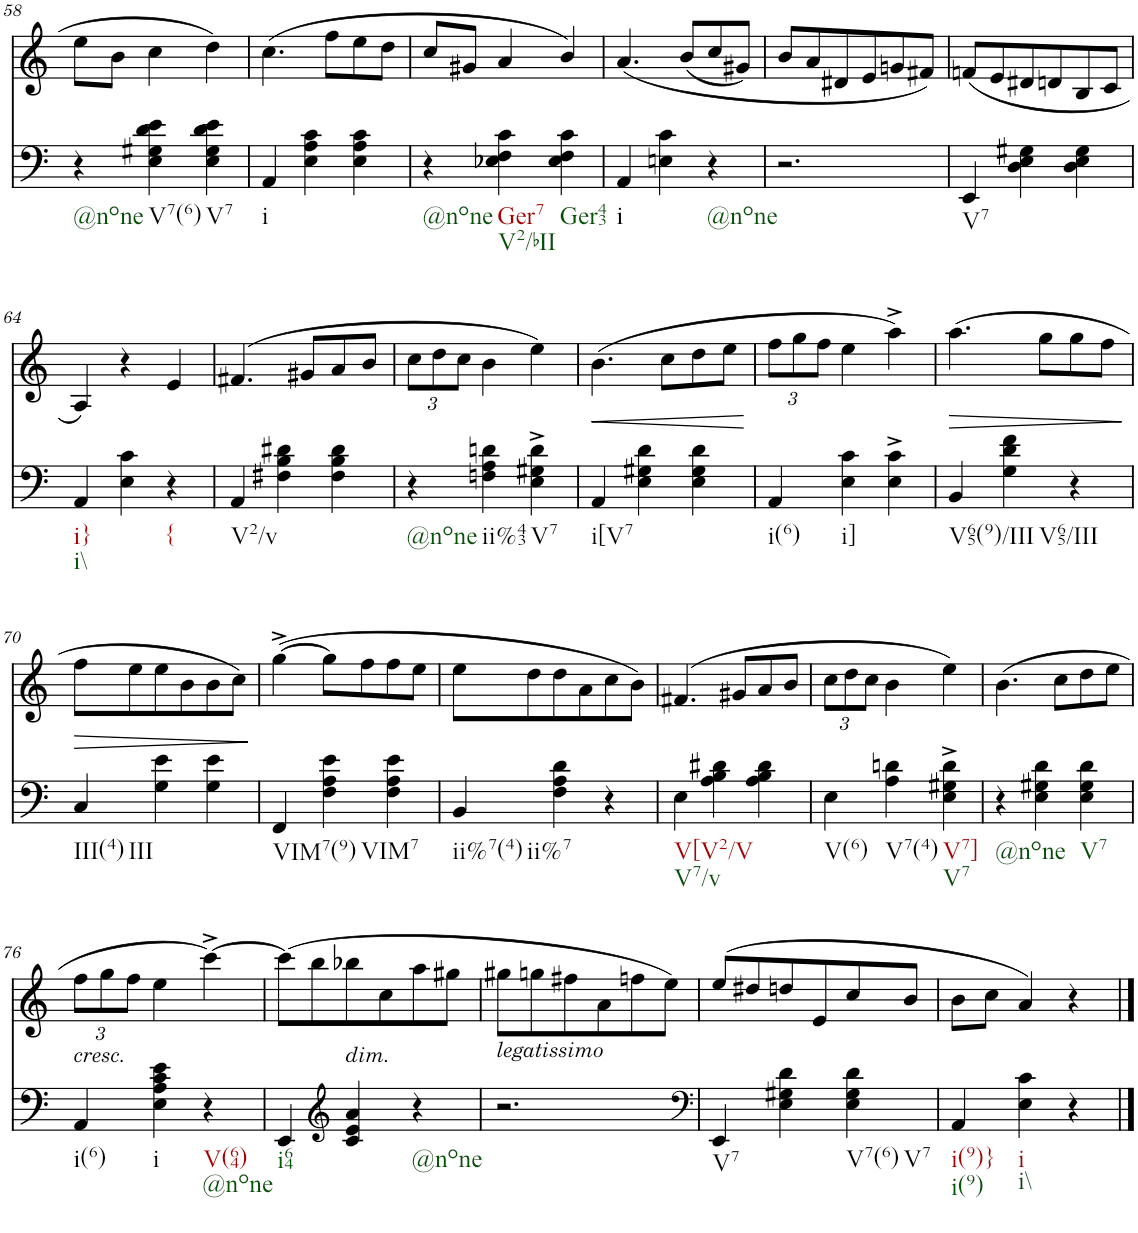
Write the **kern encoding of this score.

**kern	**kern	**dynam
*part2	*part1	*part1
*staff2	*staff1	*staff1
*I"piano	*I"piano	*
*I'Pno	*I'Pno	*
!!LO:PB:g=z
*clefF4	*clefG2	*
*k[]	*k[]	*
*M3/4	*M3/4	*
=58	=58	=58
!LO:TX:b:t=@none	!	!
4r	8ee\L	.
.	8b\J	.
!LO:TX:b:t=V7(6)	!	!
4E\ 4G#X\ 4d\ 4e\	4cc\	.
!LO:TX:b:t=V7	!	!
4E\ 4G#\ 4d\ 4e\	4dd\	.
=59	=59	=59
!LO:TX:b:t=i	!	!
4AA/	(4.cc\	.
4E\ 4A\ 4c\	.	.
.	8ff\L	.
4E\ 4A\ 4c\	8ee\	.
.	8dd\J	.
=60	=60	=60
!LO:TX:b:t=@none	!	!
4r	8cc/L	.
.	8g#X/J	.
!LO:TX:b:t=Ger7	!	!
!LO:TX:b:t=V2/bII	!	!
4E-X\ 4F\ 4c\	4a/	.
!LO:TX:b:t=Ger43	!	!
4E-\ 4F\ 4c\	4b/)	.
=61	=61	=61
!LO:TX:b:t=i	!	!
4AA/	(4.a/	.
4En\ 4c\	.	.
.	(8b/L	.
!LO:TX:b:t=@none	!	!
4r	8cc/	.
.	8g#X/J)	.
=62	=62	=62
2.r	8b/L	.
.	8a/	.
.	8d#X/	.
.	8e/	.
.	8gn/	.
.	8f#X/J)	.
=63	=63	=63
!LO:TX:b:t=V7	!	!
4EE/	(8fn/L	.
.	8e/	.
4D\ 4E\ 4G#X\	8d#X/	.
.	8dn/	.
4D\ 4E\ 4G#\	8B/	.
.	8c/J	.
!!LO:LB:g=z
=64	=64	=64
!LO:TX:b:t=i}	!	!
!LO:TX:b:t=i\\	!	!
4AA/	4A/)	.
4E\ 4c\	4r	.
!LO:TX:b:t={	!	!
4r	4e/	.
=65	=65	=65
!LO:TX:b:t=V2/v	!	!
4AA/	(4.f#X/	.
4F#X\ 4B\ 4d#X\	.	.
.	8g#X/L	.
4F#\ 4B\ 4d#\	8a/	.
.	8b/J	.
=66	=66	=66
*	*Xbrackettup	*
!LO:TX:b:t=@none	!	!
4r	12cc\L	.
.	12dd\	.
.	12cc\J	.
!LO:TX:b:t=ii%43	!	!
4Fn\ 4A\ 4dn\	4b\	.
!LO:TX:b:t=V7	!	!
4E\^ 4G#X\^ 4d\^	4ee\)	.
=67	=67	=67
!LO:TX:b:t=i[V7	!	!
!	!	!LO:HP:b
4AA/	(4.b\	<
4E\ 4G#X\ 4d\	.	.
.	8cc\L	.
4E\ 4G#\ 4d\	8dd\	.
.	8ee\J	.
.	.	[
=68	=68	=68
!LO:TX:b:t=i(6)	!	!
4AA/	12ff\L	.
.	12gg\	.
.	12ff\J	.
!LO:TX:b:t=i]	!	!
4E\ 4c\	4ee\	.
4E\^ 4c\^	4aa^\)	.
=69	=69	=69
!LO:TX:b:t=V65(9)/III	!	!
!	!	!LO:HP:b
4BB/	(4.aa\	>
!LO:TX:b:t=V65/III	!	!
4G\ 4d\ 4f\	.	.
.	8gg\L	.
4r	8gg\	.
.	8ff\J	.
.	.	]
!!LO:LB:g=z
=70	=70	=70
!LO:TX:b:t=III(4)	!	!
!LO:TX:b:t=III	!	!
!	!	!LO:HP:b
4C/	8ff\L	>
.	8ee\	.
4G\ 4e\	8ee\	.
.	8b\	.
4G\ 4e\	8b\	.
.	8cc\J)	.
.	.	]
=71	=71	=71
!LO:TX:b:t=VIM7(9)	!	!
4FF/	([4gg^\	.
!LO:TX:b:t=VIM7	!	!
4F\ 4A\ 4e\	8gg\L]	.
.	8ff\	.
4F\ 4A\ 4e\	8ff\	.
.	8ee\J	.
=72	=72	=72
!LO:TX:b:t=ii%7(4)	!	!
!LO:TX:b:t=ii%7	!	!
4BB/	8ee\L	.
.	8dd\	.
4F\ 4A\ 4d\	8dd\	.
.	8a\	.
4r	8cc\	.
.	8b\J)	.
=73	=73	=73
!LO:TX:b:t=V[V2/V	!	!
!LO:TX:b:t=V7/v	!	!
4E\	(4.f#X/	.
4A\ 4B\ 4d#X\	.	.
.	8g#X/L	.
4A\ 4B\ 4d#\	8a/	.
.	8b/J	.
=74	=74	=74
!LO:TX:b:t=V(6)	!	!
4E\	12cc\L	.
.	12dd\	.
.	12cc\J	.
!LO:TX:b:t=V7(4)	!	!
4A\ 4dn\	4b\	.
!LO:TX:b:t=V7]	!	!
!LO:TX:b:t=V7	!	!
4E\^ 4G#X\^ 4d\^	4ee\)	.
=75	=75	=75
!LO:TX:b:t=@none	!	!
4r	(4.b\	.
4E\ 4G#X\ 4d\	.	.
.	8cc\L	.
!LO:TX:b:t=V7	!	!
4E\ 4G#\ 4d\	8dd\	.
.	8ee\J	.
!!LO:LB:g=z
=76	=76	=76
!	!LO:TX:b:i:t=cresc.	!
!LO:TX:b:t=i(6)	!	!
4AA/	12ff\L	.
.	12gg\	.
.	12ff\J	.
!LO:TX:b:t=i	!	!
4E\ 4A\ 4c\ 4e\	4ee\	.
!LO:TX:b:t=V(64)	!	!
!LO:TX:b:t=@none	!	!
4r	[4ccc^\)	.
=77	=77	=77
!LO:TX:b:t=i64	!	!
4EE/	(8ccc\L]	.
.	8bb\	.
*clefG2	*	*
!	!LO:TX:b:i:t=dim.	!
4c/ 4e/ 4a/	8bb-X\	.
.	8cc\	.
!LO:TX:b:t=@none	!	!
4r	8aa\	.
.	8gg#X\J	.
=78	=78	=78
!	!LO:TX:b:i:t=legatissimo	!
2.r	8gg#X\L	.
.	8ggn\	.
.	8ff#X\	.
.	8a\	.
.	8ffn\	.
.	8ee\J)	.
=79	=79	=79
*clefF4	*	*
!LO:TX:b:t=V7	!	!
4EE/	(8ee/L	.
.	8dd#X/	.
4E\ 4G#X\ 4d\	8ddn/	.
.	8e/	.
!LO:TX:b:t=V7(6)	!	!
!LO:TX:b:t=V7	!	!
4E\ 4G#\ 4d\	8cc/	.
.	8b/J	.
=80	=80	=80
!LO:TX:b:t=i(9)}	!	!
!LO:TX:b:t=i(9)	!	!
4AA/	8b\L	.
.	8cc\J	.
!LO:TX:b:t=i	!	!
!LO:TX:b:t=i\\	!	!
4E\ 4c\	4a/)	.
4r	4r	.
==	==	==
*-	*-	*-
